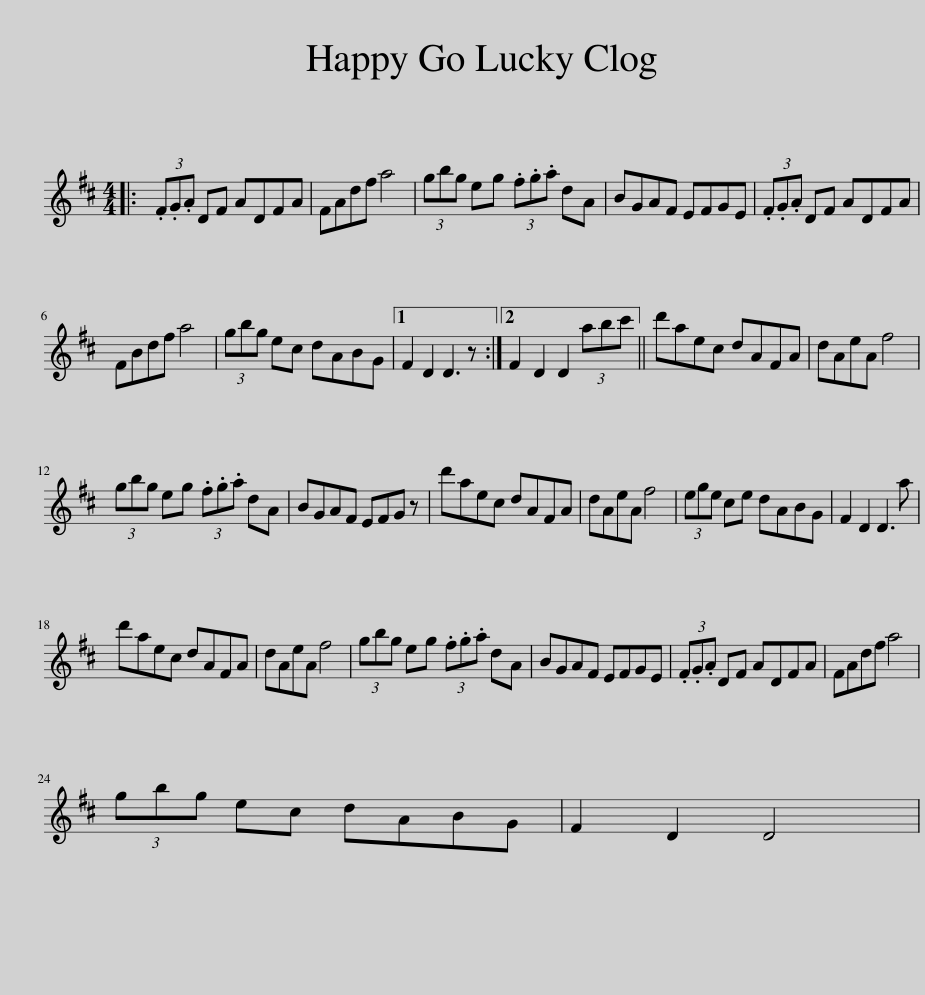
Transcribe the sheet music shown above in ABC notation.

X:1
L:1/8
M:4/4
I:linebreak $
K:D
V:1 treble
V:1
|: (3.F.G.A DF ADFA | FAdf a4 | (3gbg eg (3.f.g.a dA | BGAF EFGE | (3.F.G.A DF ADFA |$ %5
 FBdf a4 | (3gbg ec dABG |1 F2 D2 D3 z :|2 F2 D2 D2 (3abc' || d'aec dAFA | %10
 dAeA f4 |$ (3gbg eg (3.f.g.a dA | BGAF EFG z | d'aec dAFA | dAeA f4 | %15
 (3ege ce dABG | F2 D2 D3 a |$ d'aec dAFA | dAeA f4 | (3gbg eg (3.f.g.a dA | %20
 BGAF EFGE | (3.F.G.A DF ADFA | FAdf a4 |$ (3gbg ec dABG | F2 D2 D4 | %25
